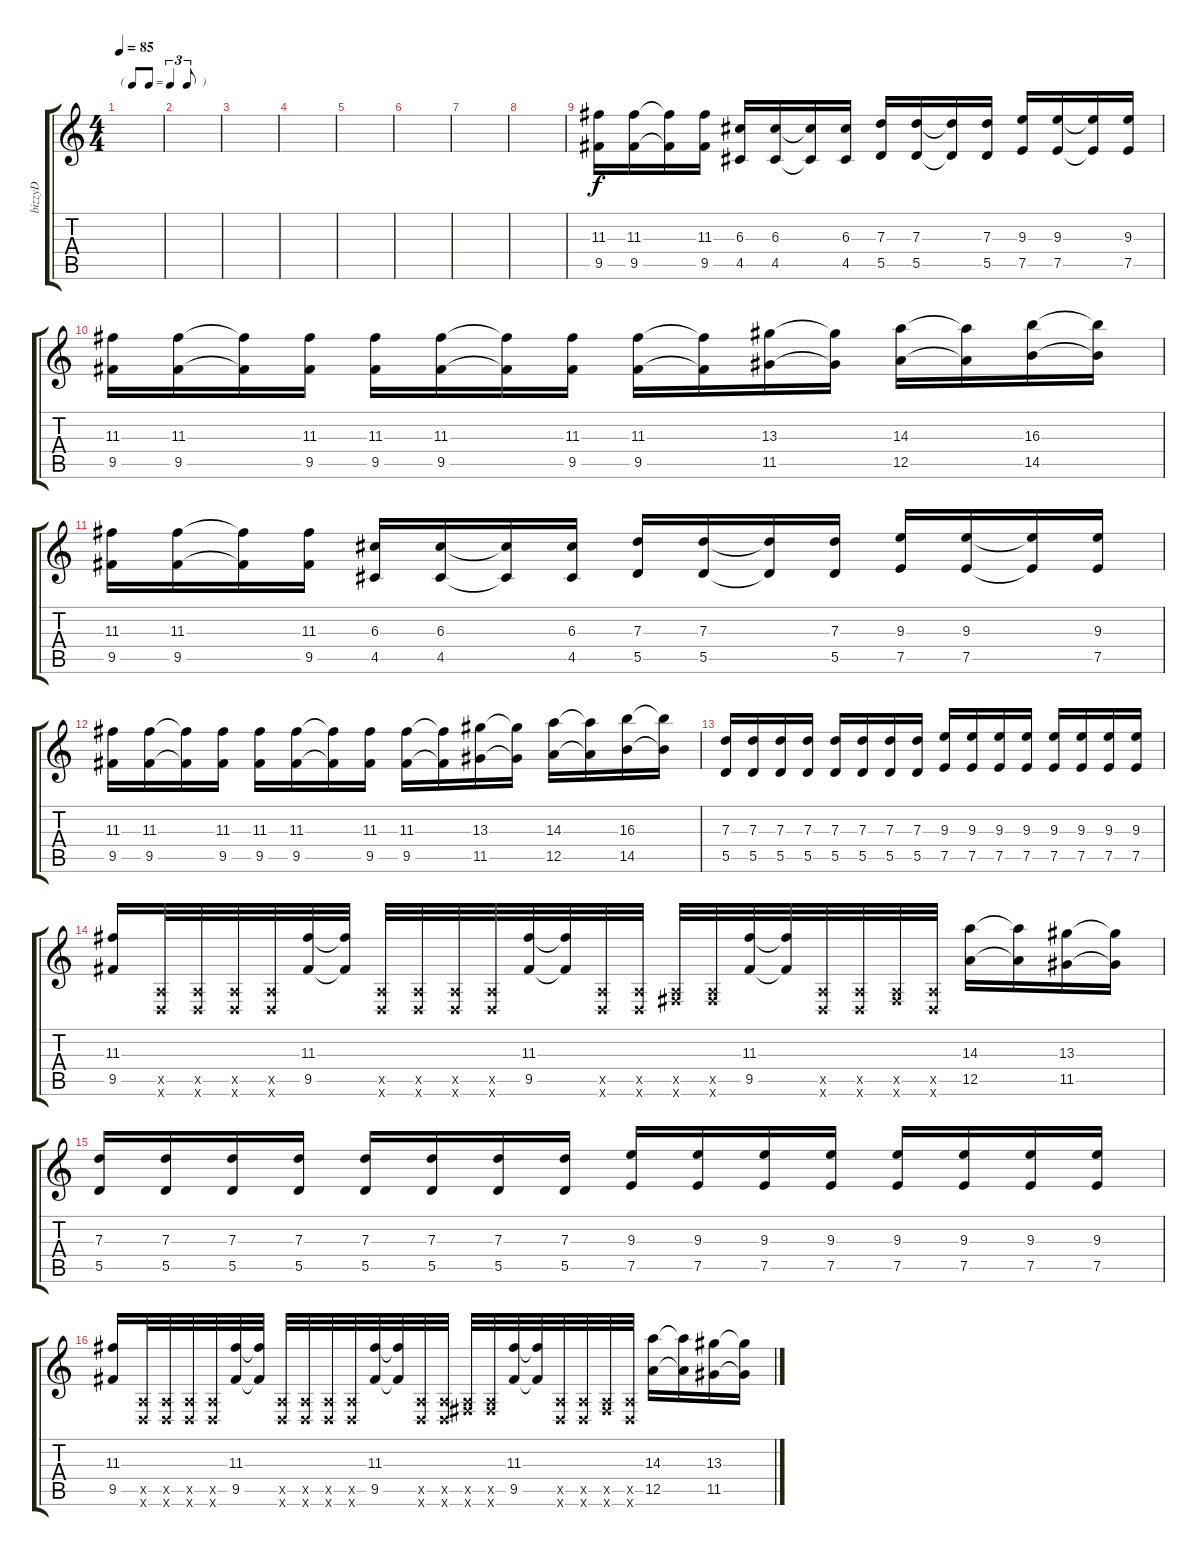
\track ("bizzyD" "bizzyD") {instrument distortionguitar}
\staff {score tabs}
\tuning (E4 B3 G3 D3 A2 D2) {hide}
\ts (4 4)
\tf triplet8th
\tempo 85
\clef g2
\ks c
|
|
|
|
|
|
|
|
(11.3 9.5).16 (11.3 9.5).16 (11.3{t} 9.5{t}).16 (11.3 9.5).16 (6.3 4.5).16 (6.3 4.5).16 (6.3{t} 4.5{t}).16 (6.3 4.5).16 (7.3 5.5).16 (7.3 5.5).16 (7.3{t} 5.5{t}).16 (7.3 5.5).16 (9.3 7.5).16 (9.3 7.5).16 (9.3{t} 7.5{t}).16 (9.3 7.5).16 |
(11.3 9.5).16 (11.3 9.5).16 (11.3{t} 9.5{t}).16 (11.3 9.5).16 (11.3 9.5).16 (11.3 9.5).16 (11.3{t} 9.5{t}).16 (11.3 9.5).16 (11.3 9.5).16 (11.3{t} 9.5{t}).16 (13.3 11.5).16 (13.3{t} 11.5{t}).16 (14.3 12.5).16 (14.3{t} 12.5{t}).16 (16.3 14.5).16 (16.3{t} 14.5{t}).16 |
(11.3 9.5).16 (11.3 9.5).16 (11.3{t} 9.5{t}).16 (11.3 9.5).16 (6.3 4.5).16 (6.3 4.5).16 (6.3{t} 4.5{t}).16 (6.3 4.5).16 (7.3 5.5).16 (7.3 5.5).16 (7.3{t} 5.5{t}).16 (7.3 5.5).16 (9.3 7.5).16 (9.3 7.5).16 (9.3{t} 7.5{t}).16 (9.3 7.5).16 |
(11.3 9.5).16 (11.3 9.5).16 (11.3{t} 9.5{t}).16 (11.3 9.5).16 (11.3 9.5).16 (11.3 9.5).16 (11.3{t} 9.5{t}).16 (11.3 9.5).16 (11.3 9.5).16 (11.3{t} 9.5{t}).16 (13.3 11.5).16 (13.3{t} 11.5{t}).16 (14.3 12.5).16 (14.3{t} 12.5{t}).16 (16.3 14.5).16 (16.3{t} 14.5{t}).16 |
(7.3 5.5).16 (7.3 5.5).16 (7.3 5.5).16 (7.3 5.5).16 (7.3 5.5).16 (7.3 5.5).16 (7.3 5.5).16 (7.3 5.5).16 (9.3 7.5).16 (9.3 7.5).16 (9.3 7.5).16 (9.3 7.5).16 (9.3 7.5).16 (9.3 7.5).16 (9.3 7.5).16 (9.3 7.5).16 |
(11.3 9.5).16 (0.5{x} 0.6{x}).32 (0.5{x} 0.6{x}).32 (0.5{x} 0.6{x}).32 (0.5{x} 0.6{x}).32 (11.3 9.5).32 (11.3{t} 9.5{t}).32 (0.5{x} 0.6{x}).32 (0.5{x} 0.6{x}).32 (0.5{x} 0.6{x}).32 (0.5{x} 0.6{x}).32 (11.3 9.5).32 (11.3{t} 9.5{t}).32 (0.5{x} 0.6{x}).32 (0.5{x} 0.6{x}).32 (0.5{x} 4.6{x}).32 (0.5{x} 4.6{x}).32 (11.3 9.5).32 (11.3{t} 9.5{t}).32 (0.5{x} 0.6{x}).32 (0.5{x} 0.6{x}).32 (0.5{x} 4.6{x}).32 (0.5{x} 0.6{x}).32 (14.3 12.5).16 (14.3{t} 12.5{t}).16 (13.3 11.5).16 (13.3{t} 11.5{t}).16 |
(7.3 5.5).16 (7.3 5.5).16 (7.3 5.5).16 (7.3 5.5).16 (7.3 5.5).16 (7.3 5.5).16 (7.3 5.5).16 (7.3 5.5).16 (9.3 7.5).16 (9.3 7.5).16 (9.3 7.5).16 (9.3 7.5).16 (9.3 7.5).16 (9.3 7.5).16 (9.3 7.5).16 (9.3 7.5).16 |
(11.3 9.5).16 (0.5{x} 0.6{x}).32 (0.5{x} 0.6{x}).32 (0.5{x} 0.6{x}).32 (0.5{x} 0.6{x}).32 (11.3 9.5).32 (11.3{t} 9.5{t}).32 (0.5{x} 0.6{x}).32 (0.5{x} 0.6{x}).32 (0.5{x} 0.6{x}).32 (0.5{x} 0.6{x}).32 (11.3 9.5).32 (11.3{t} 9.5{t}).32 (0.5{x} 0.6{x}).32 (0.5{x} 0.6{x}).32 (0.5{x} 4.6{x}).32 (0.5{x} 4.6{x}).32 (11.3 9.5).32 (11.3{t} 9.5{t}).32 (0.5{x} 0.6{x}).32 (0.5{x} 0.6{x}).32 (0.5{x} 4.6{x}).32 (0.5{x} 0.6{x}).32 (14.3 12.5).16 (14.3{t} 12.5{t}).16 (13.3 11.5).16 (13.3{t} 11.5{t}).16
